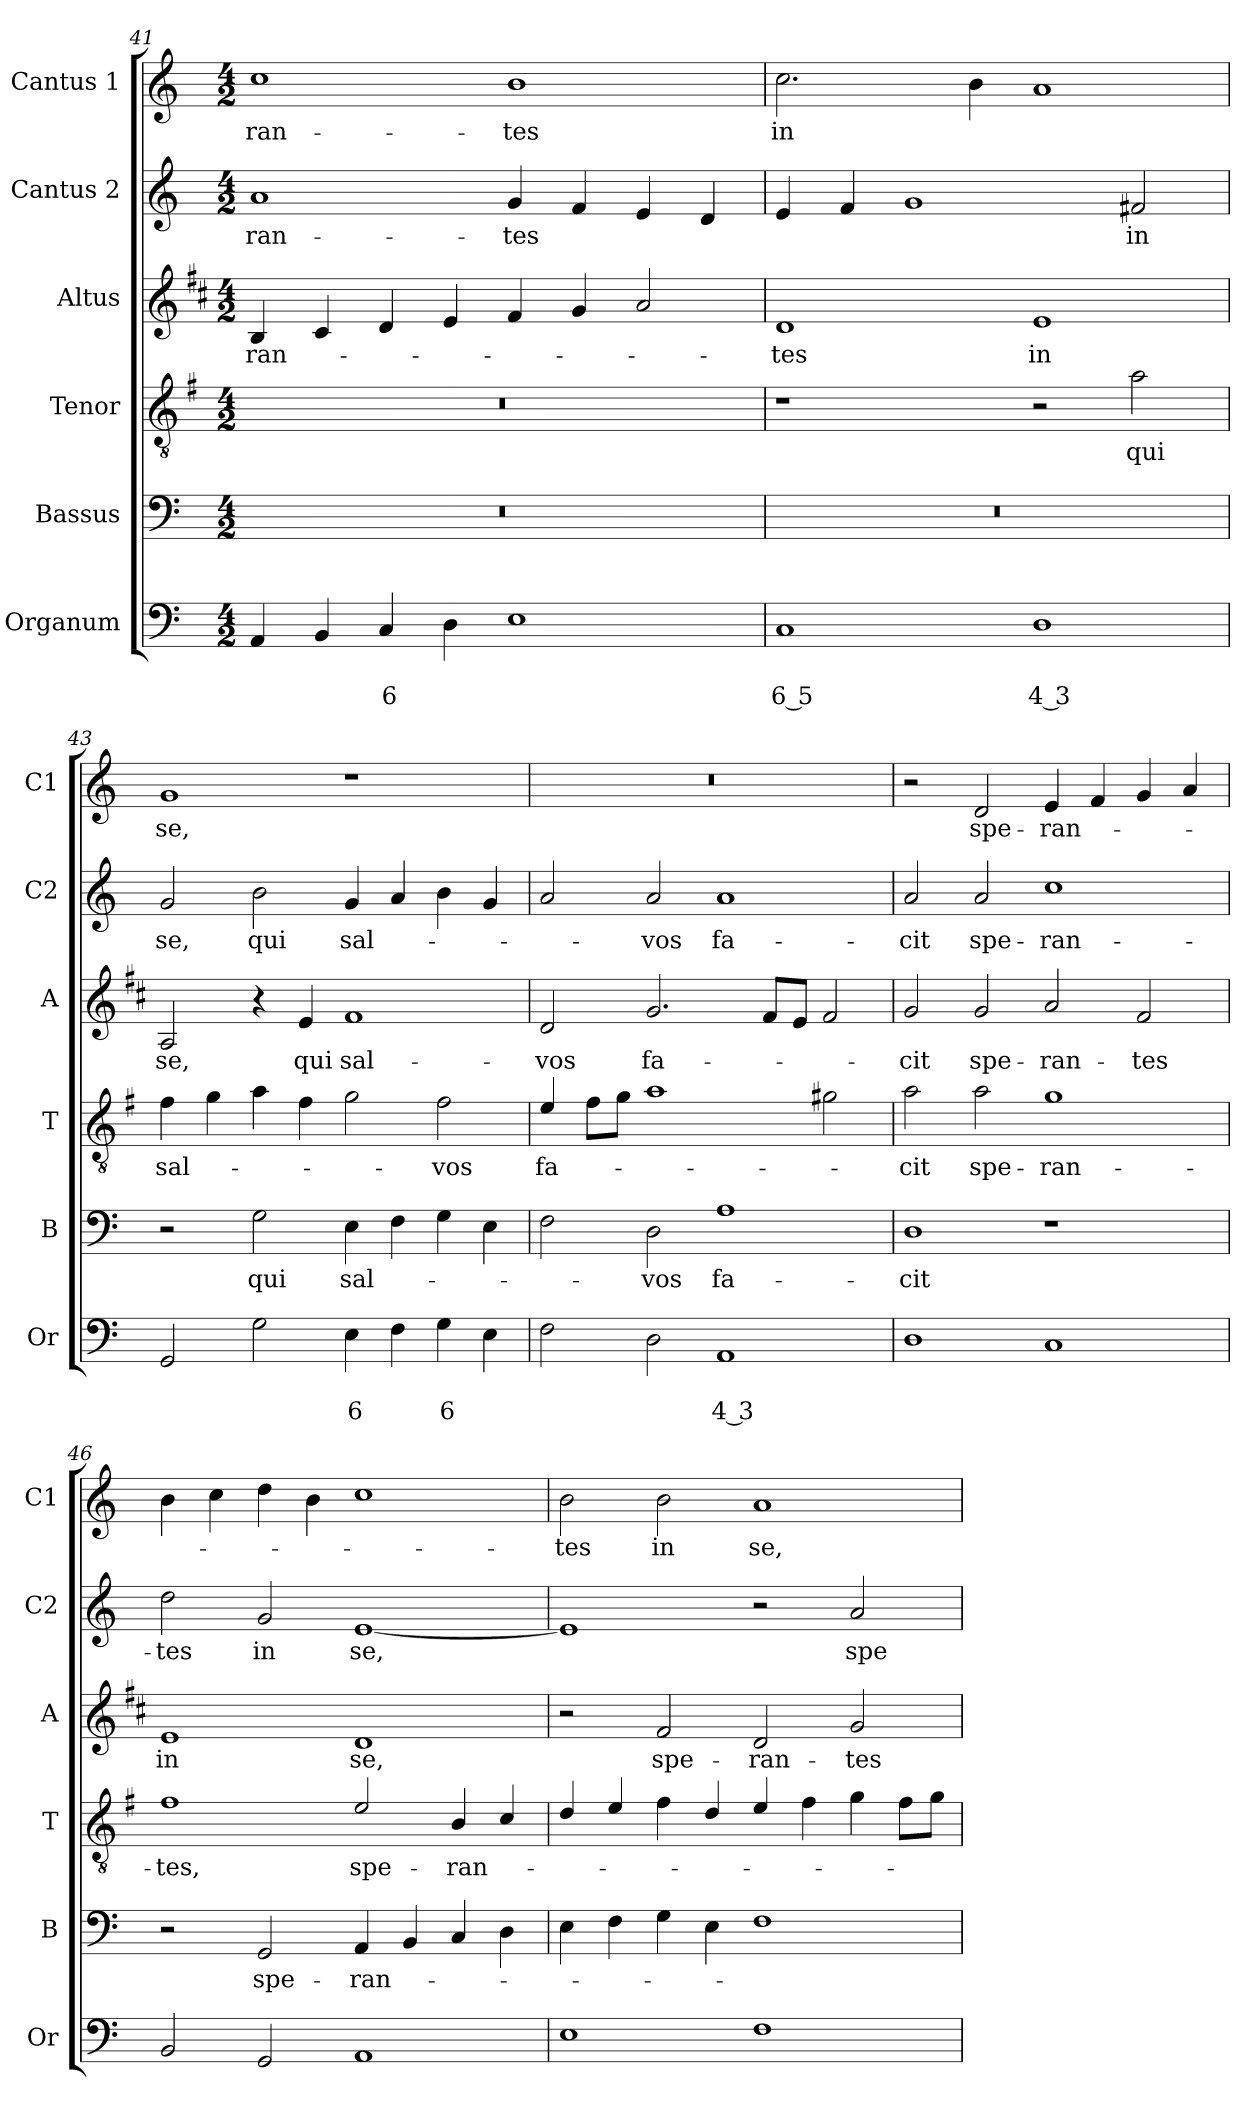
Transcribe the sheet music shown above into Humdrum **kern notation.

**kern	**text	**text	**kern	**text	**kern	**text	**kern	**text	**kern	**text	**kern	**text
*part6	*part6	*part6	*part5	*part5	*part4	*part4	*part3	*part3	*part2	*part2	*part1	*part1
*staff6	*staff6	*staff6	*staff5	*staff5	*staff4	*staff4	*staff3	*staff3	*staff2	*staff2	*staff1	*staff1
*I"Organum	*	*	*I"Bassus	*	*I"Tenor	*	*I"Altus	*	*I"Cantus 2	*	*I"Cantus 1	*
*I'Or	*	*	*I'B	*	*I'T	*	*I'A	*	*I'C2	*	*I'C1	*
*clefF4	*	*	*clefF4	*	*clefGv2	*	*clefG2	*	*clefG2	*	*clefG2	*
*	*	*	*	*	*ITrd4c7	*	*ITrd1c2	*	*	*	*	*
*k[]	*	*	*k[]	*	*k[]	*	*k[]	*	*k[]	*	*k[]	*
*C:	*	*	*C:	*	*C:	*	*C:	*	*C:	*	*C:	*
*M4/2	*	*	*M4/2	*	*M4/2	*	*M4/2	*	*M4/2	*	*M4/2	*
=41	=41	=41	=41	=41	=41	=41	=41	=41	=41	=41	=41	=41
!	!	!	!	!	!	!	!	!LO:LY:b	!	!LO:LY:b	!	!LO:LY:b
4AA/	.	.	0r	.	0r	.	4A/	-ran-	1a	-ran-	1cc	-ran-
4BB/	.	.	.	.	.	.	4B/	.	.	.	.	.
!	!	!LO:LY:b	!	!	!	!	!	!	!	!	!	!
4C/	.	6	.	.	.	.	4c/	.	.	.	.	.
4D\	.	.	.	.	.	.	4d/	.	.	.	.	.
!	!	!	!	!	!	!	!	!	!	!LO:LY:b	!	!LO:LY:b
1E	.	.	.	.	.	.	4e/	.	4g/	-tes	1b	-tes
.	.	.	.	.	.	.	4f/	.	4f/	.	.	.
.	.	.	.	.	.	.	2g/	.	4e/	.	.	.
.	.	.	.	.	.	.	.	.	4d/	.	.	.
=42	=42	=42	=42	=42	=42	=42	=42	=42	=42	=42	=42	=42
!	!	!LO:LY:b	!	!	!	!	!	!LO:LY:b	!	!	!	!LO:LY:b
1C	.	6 5	0r	.	1r	.	1c	-tes	4e/	.	2.cc\	in
.	.	.	.	.	.	.	.	.	4f/	.	.	.
.	.	.	.	.	.	.	.	.	1g	.	.	.
.	.	.	.	.	.	.	.	.	.	.	4b\	.
!	!	!LO:LY:b	!	!	!	!	!	!LO:LY:b	!	!	!	!
1D	.	4 3	.	.	2r	.	1d	in	.	.	1a	.
!	!	!	!	!	!	!LO:LY:b	!	!	!	!LO:LY:b	!	!
.	.	.	.	.	2d\	qui	.	.	2f#X/	in	.	.
=43	=43	=43	=43	=43	=43	=43	=43	=43	=43	=43	=43	=43
!	!	!	!	!	!	!LO:LY:b	!	!LO:LY:b	!	!LO:LY:b	!	!LO:LY:b
2GG/	.	.	2r	.	4B\	sal-	2G/	se,	2g/	se,	1g	se,
.	.	.	.	.	4c\	.	.	.	.	.	.	.
!	!	!	!	!LO:LY:b	!	!	!	!	!	!LO:LY:b	!	!
2G\	.	.	2G\	qui	4d\	.	4r	.	2b\	qui	.	.
!	!	!	!	!	!	!	!	!LO:LY:b	!	!	!	!
.	.	.	.	.	4B\	.	4d/	qui	.	.	.	.
!	!	!LO:LY:b	!	!LO:LY:b	!	!	!	!LO:LY:b	!	!LO:LY:b	!	!
4E\	.	6	4E\	sal-	2c\	.	1e	sal-	4g/	sal-	1r	.
4F\	.	.	4F\	.	.	.	.	.	4a/	.	.	.
!	!	!LO:LY:b	!	!	!	!LO:LY:b	!	!	!	!	!	!
4G\	.	6	4G\	.	2B\	-vos	.	.	4b\	.	.	.
4E\	.	.	4E\	.	.	.	.	.	4g/	.	.	.
=44	=44	=44	=44	=44	=44	=44	=44	=44	=44	=44	=44	=44
!	!	!	!	!	!	!LO:LY:b	!	!LO:LY:b	!	!	!	!
2F\	.	.	2F\	.	4A/	fa-	2c/	-vos	2a/	.	0r	.
.	.	.	.	.	8B\L	.	.	.	.	.	.	.
.	.	.	.	.	8c\J	.	.	.	.	.	.	.
!	!	!	!	!LO:LY:b	!	!	!	!LO:LY:b	!	!LO:LY:b	!	!
2D\	.	.	2D\	-vos	1d	.	2.f/	fa-	2a/	-vos	.	.
!	!	!LO:LY:b	!	!LO:LY:b	!	!	!	!	!	!LO:LY:b	!	!
1AA	.	4 3	1A	fa-	.	.	.	.	1a	fa-	.	.
.	.	.	.	.	.	.	8e/L	.	.	.	.	.
.	.	.	.	.	.	.	8d/J	.	.	.	.	.
.	.	.	.	.	2c#X\	.	2e/	.	.	.	.	.
!!LO:PB:g=z
=45	=45	=45	=45	=45	=45	=45	=45	=45	=45	=45	=45	=45
!	!	!	!	!LO:LY:b	!	!LO:LY:b	!	!LO:LY:b	!	!LO:LY:b	!	!
1D	.	.	1D	-cit	2d\	-cit	2f/	-cit	2a/	-cit	2r	.
!	!	!	!	!	!	!LO:LY:b	!	!LO:LY:b	!	!LO:LY:b	!	!LO:LY:b
.	.	.	.	.	2d\	spe-	2f/	spe-	2a/	spe-	2d/	spe-
!	!	!	!	!	!	!LO:LY:b	!	!LO:LY:b	!	!LO:LY:b	!	!LO:LY:b
1C	.	.	1r	.	1c	-ran-	2g/	-ran-	1cc	-ran-	4e/	-ran-
.	.	.	.	.	.	.	.	.	.	.	4f/	.
!	!	!	!	!	!	!	!	!LO:LY:b	!	!	!	!
.	.	.	.	.	.	.	2e/	-tes	.	.	4g/	.
.	.	.	.	.	.	.	.	.	.	.	4a/	.
=46	=46	=46	=46	=46	=46	=46	=46	=46	=46	=46	=46	=46
!	!	!	!	!	!	!LO:LY:b	!	!LO:LY:b	!	!LO:LY:b	!	!
2BB/	.	.	2r	.	1B	-tes,	1d	in	2dd\	-tes	4b\	.
.	.	.	.	.	.	.	.	.	.	.	4cc\	.
!	!	!	!	!LO:LY:b	!	!	!	!	!	!LO:LY:b	!	!
2GG/	.	.	2GG/	spe-	.	.	.	.	2g/	in	4dd\	.
.	.	.	.	.	.	.	.	.	.	.	4b\	.
!	!	!	!	!LO:LY:b	!	!LO:LY:b	!	!LO:LY:b	!	!LO:LY:b	!	!
1AA	.	.	4AA/	-ran-	2A/	spe-	1c	se,	[1e	se,	1cc	.
.	.	.	4BB/	.	.	.	.	.	.	.	.	.
!	!	!	!	!	!	!LO:LY:b	!	!	!	!	!	!
.	.	.	4C/	.	4E/	-ran-	.	.	.	.	.	.
.	.	.	4D\	.	4F/	.	.	.	.	.	.	.
=47	=47	=47	=47	=47	=47	=47	=47	=47	=47	=47	=47	=47
!	!	!	!	!	!	!	!	!	!	!	!	!LO:LY:b
1E	.	.	4E\	.	4G/	.	2r	.	1e]	.	2b\	-tes
.	.	.	4F\	.	4A/	.	.	.	.	.	.	.
!	!	!	!	!	!	!	!	!LO:LY:b	!	!	!	!LO:LY:b
.	.	.	4G\	.	4B\	.	2e/	spe-	.	.	2b\	in
.	.	.	4E\	.	4G/	.	.	.	.	.	.	.
!	!	!	!	!	!	!	!	!LO:LY:b	!	!	!	!LO:LY:b
1F	.	.	1F	.	4A/	.	2c/	-ran-	2r	.	1a	se,
.	.	.	.	.	4B\	.	.	.	.	.	.	.
!	!	!	!	!	!	!	!	!LO:LY:b	!	!LO:LY:b	!	!
.	.	.	.	.	4c\	.	2f/	-tes	2a/	spe-	.	.
.	.	.	.	.	8B\L	.	.	.	.	.	.	.
.	.	.	.	.	8c\J	.	.	.	.	.	.	.
=	=	=	=	=	=	=	=	=	=	=	=	=
*-	*-	*-	*-	*-	*-	*-	*-	*-	*-	*-	*-	*-
